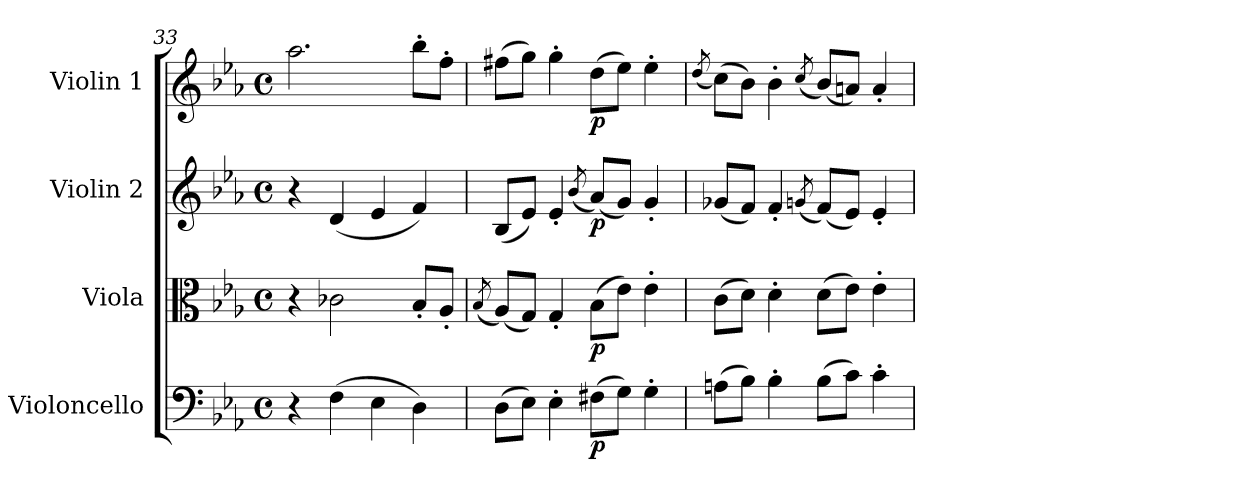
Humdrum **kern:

**kern	**dynam	**kern	**dynam	**kern	**dynam	**kern	**dynam
*part4	*part4	*part3	*part3	*part2	*part2	*part1	*part1
*staff4	*staff4	*staff3	*staff3	*staff2	*staff2	*staff1	*staff1
*I"Violoncello	*	*I"Viola	*	*I"Violin 2	*	*I"Violin 1	*
*I'Vc	*	*I'Vla	*	*I'Vln	*	*I'Vln	*
*clefF4	*	*clefC3	*	*clefG2	*	*clefG2	*
*k[b-e-a-]	*	*k[b-e-a-]	*	*k[b-e-a-]	*	*k[b-e-a-]	*
*M4/4	*	*M4/4	*	*M4/4	*	*M4/4	*
*met(c)	*	*met(c)	*	*met(c)	*	*met(c)	*
=33	=33	=33	=33	=33	=33	=33	=33
4r	.	4r	.	4r	.	2.aa-\	.
(4F\	.	2c-X\	.	(4d/	.	.	.
4E-\	.	.	.	4e-/	.	.	.
4D\)	.	8B-'/L	.	4f/)	.	8bb-'\L	.
.	.	8A-'/J	.	.	.	8ff'\J	.
=34	=34	=34	=34	=34	=34	=34	=34
.	.	(8qB-/	.	.	.	.	.
(8D\L	.	(8A-/L)	.	(8B-/L	.	(8ff#X\L	.
8E-\J)	.	8G/J)	.	8e-/J)	.	8gg\J)	.
4E-'\	.	4G'/	.	4e-'/	.	4gg'\	.
.	.	.	.	(8qb-/	.	.	.
!	!LO:DY:b	!	!LO:DY:b	!	!LO:DY:b	!	!LO:DY:b
(8F#X\L	p	(8B-\L	p	(8a-/L)	p	(8dd\L	p
8G\J)	.	8e-\J)	.	8g/J)	.	8ee-\J)	.
4G'\	.	4e-'\	.	4g'/	.	4ee-'\	.
=35	=35	=35	=35	=35	=35	=35	=35
.	.	.	.	.	.	(8qdd/	.
(8An\L	.	(8c\L	.	(8g-X/L	.	(8cc\L)	.
8B-\J)	.	8d\J)	.	8f/J)	.	8b-\J)	.
4B-'\	.	4d'\	.	4f'/	.	4b-'\	.
.	.	.	.	(8qgn/	.	(8qcc/	.
(8B-\L	.	(8d\L	.	(8f/L)	.	(8b-/L)	.
8c\J)	.	8e-\J)	.	8e-/J)	.	8an/J)	.
4c'\	.	4e-'\	.	4e-'/	.	4a'/	.
=	=	=	=	=	=	=	=
*-	*-	*-	*-	*-	*-	*-	*-
